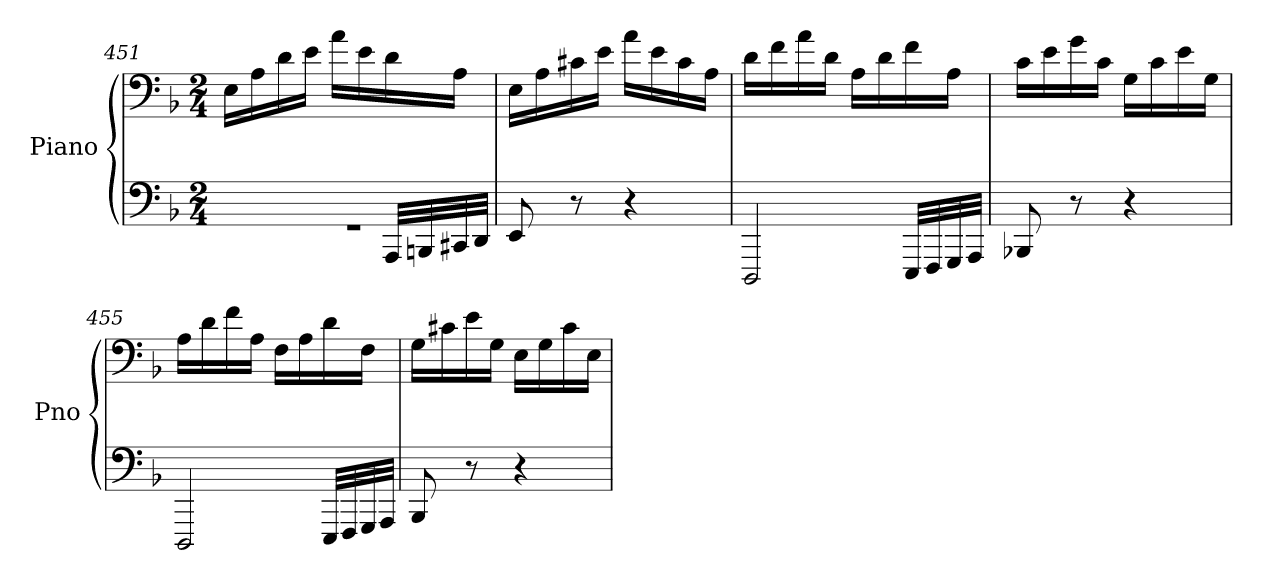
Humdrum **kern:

**kern	**kern
*part1	*part1
*staff2	*staff1
*I"Piano	*
*I'Pno	*
*clefF4	*clefF4
*k[b-]	*k[b-]
*M2/4	*M2/4
=451	=451
*^	*
2rGG	4.ryy	16E\LL
.	.	16A\
.	.	16d\
.	.	16e\JJ
.	.	16a\LL
.	.	16e\
.	32AAA/LLL	16d\
.	32BBBn/	.
.	32CC#X/	16A\JJ
.	32DD/JJJ	.
*v	*v	*
=452	=452
8EE/	16E\LL
.	16A\
8r	16c#X\
.	16e\JJ
4r	16a\LL
.	16e\
.	16c#\
.	16A\JJ
=453	=453
*^	*
2DDD/	4.ryy	16d\LL
.	.	16f\
.	.	16a\
.	.	16d\JJ
.	.	16A\LL
.	.	16d\
.	32EEE/LLL	16f\
.	32FFF/	.
.	32GGG/	16A\JJ
.	32AAA/JJJ	.
*v	*v	*
!!LO:LB:g=z
=454	=454
8BBB-X/	16c\LL
.	16e\
8r	16g\
.	16c\JJ
4r	16G\LL
.	16c\
.	16e\
.	16G\JJ
=455	=455
*^	*
2DDD/	4.ryy	16A\LL
.	.	16d\
.	.	16f\
.	.	16A\JJ
.	.	16F\LL
.	.	16A\
.	32EEE/LLL	16d\
.	32FFF/	.
.	32GGG/	16F\JJ
.	32AAA/JJJ	.
*v	*v	*
=456	=456
8BBB-/	16G\LL
.	16c#X\
8r	16e\
.	16G\JJ
4r	16E\LL
.	16G\
.	16c#\
.	16E\JJ
=	=
*-	*-
